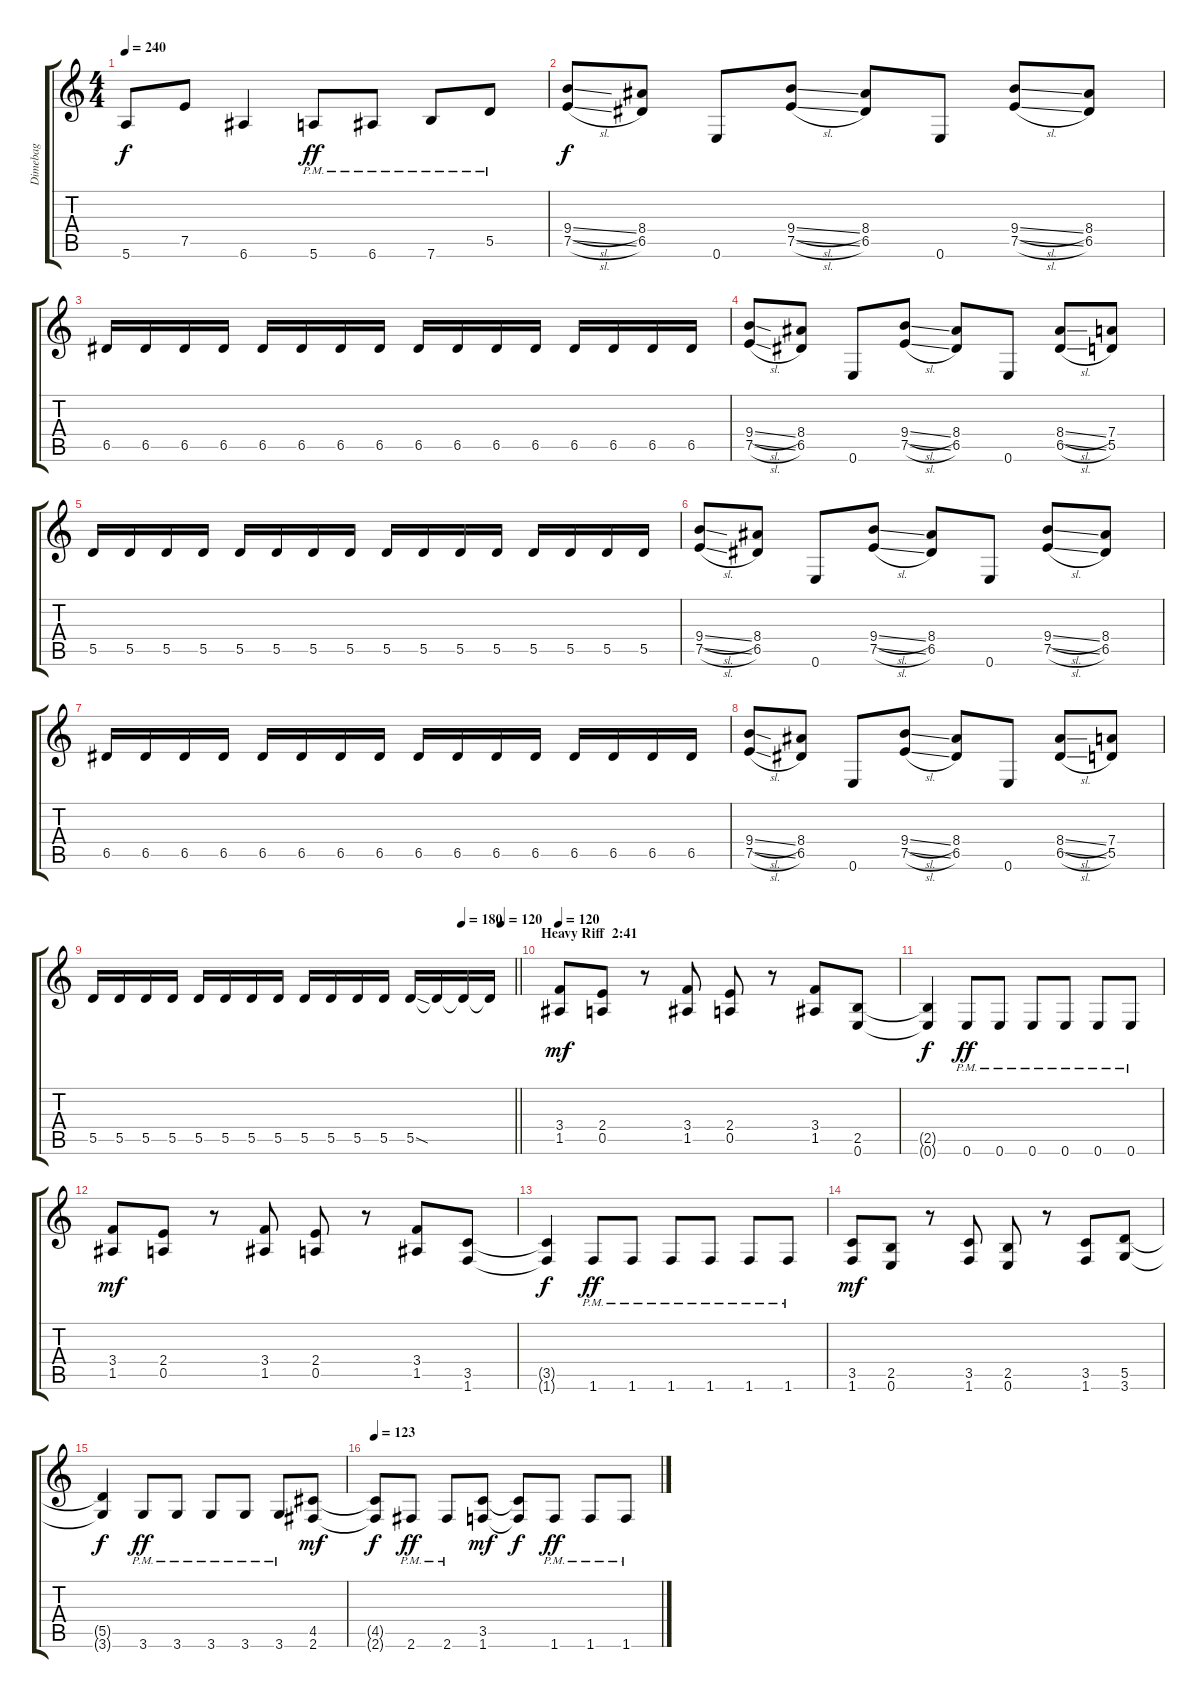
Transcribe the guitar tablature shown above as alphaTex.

\track ("Dimebag" "Dimebag") {instrument distortionguitar}
\staff {score tabs}
\tuning (E4 B3 G3 D3 A2 E2) {hide}
\ts (4 4)
\tempo 240
\clef g2
\ks c
5.6{t}.8{dy f} 7.5.8 6.6.4 5.6{pm}.8{dy ff} 6.6{pm}.8 7.6{pm}.8 5.5{pm}.8 |
(9.4{sl} 7.5{sl}).8{dy f} (8.4 6.5).8 0.6.8 (9.4{sl} 7.5{sl}).8 (8.4 6.5).8 0.6.8 (9.4{sl} 7.5{sl}).8 (8.4 6.5).8 |
6.5.16 6.5.16 6.5.16 6.5.16 6.5.16 6.5.16 6.5.16 6.5.16 6.5.16 6.5.16 6.5.16 6.5.16 6.5.16 6.5.16 6.5.16 6.5.16 |
(9.4{sl} 7.5{sl}).8 (8.4 6.5).8 0.6.8 (9.4{sl} 7.5{sl}).8 (8.4 6.5).8 0.6.8 (8.4{sl} 6.5{sl}).8 (7.4 5.5).8 |
5.5.16 5.5.16 5.5.16 5.5.16 5.5.16 5.5.16 5.5.16 5.5.16 5.5.16 5.5.16 5.5.16 5.5.16 5.5.16 5.5.16 5.5.16 5.5.16 |
(9.4{sl} 7.5{sl}).8 (8.4 6.5).8 0.6.8 (9.4{sl} 7.5{sl}).8 (8.4 6.5).8 0.6.8 (9.4{sl} 7.5{sl}).8 (8.4 6.5).8 |
6.5.16 6.5.16 6.5.16 6.5.16 6.5.16 6.5.16 6.5.16 6.5.16 6.5.16 6.5.16 6.5.16 6.5.16 6.5.16 6.5.16 6.5.16 6.5.16 |
(9.4{sl} 7.5{sl}).8 (8.4 6.5).8 0.6.8 (9.4{sl} 7.5{sl}).8 (8.4 6.5).8 0.6.8 (8.4{sl} 6.5{sl}).8 (7.4 5.5).8 |
\tempo (180 0.875)
\tempo (120 0.96875)
\barLineRight lightlight
5.5.16 5.5.16 5.5.16 5.5.16 5.5.16 5.5.16 5.5.16 5.5.16 5.5.16 5.5.16 5.5.16 5.5.16 5.5{sod}.16 5.5{t}.16 5.5{t}.16 5.5{t}.16 |
\section ("" "Heavy Riff  2:41")
\tempo 120
(3.4 1.5).8{dy mf} (2.4 0.5).8 r.8 (3.4 1.5).8 (2.4 0.5).8 r.8 (3.4 1.5).8 (2.5 0.6).8 |
(2.5{t} 0.6{t}).4{dy f} 0.6{pm}.8{dy ff} 0.6{pm}.8 0.6{pm}.8 0.6{pm}.8 0.6{pm}.8 0.6{pm}.8 |
(3.4 1.5).8{dy mf} (2.4 0.5).8 r.8 (3.4 1.5).8 (2.4 0.5).8 r.8 (3.4 1.5).8 (3.5 1.6).8 |
(3.5{t} 1.6{t}).4{dy f} 1.6{pm}.8{dy ff} 1.6{pm}.8 1.6{pm}.8 1.6{pm}.8 1.6{pm}.8 1.6{pm}.8 |
(3.5 1.6).8{dy mf} (2.5 0.6).8 r.8 (3.5 1.6).8 (2.5 0.6).8 r.8 (3.5 1.6).8 (5.5 3.6).8 |
(5.5{t} 3.6{t}).4{dy f} 3.6{pm}.8{dy ff} 3.6{pm}.8 3.6{pm}.8 3.6{pm}.8 3.6{pm}.8 (4.5 2.6).8{dy mf} |
\tempo 123
(4.5{t} 2.6{t}).8{dy f} 2.6{pm}.8{dy ff} 2.6{pm}.8 (3.5 1.6).8{dy mf} (3.5{t} 1.6{t}).8{dy f} 1.6{pm}.8{dy ff} 1.6{pm}.8 1.6{pm}.8
